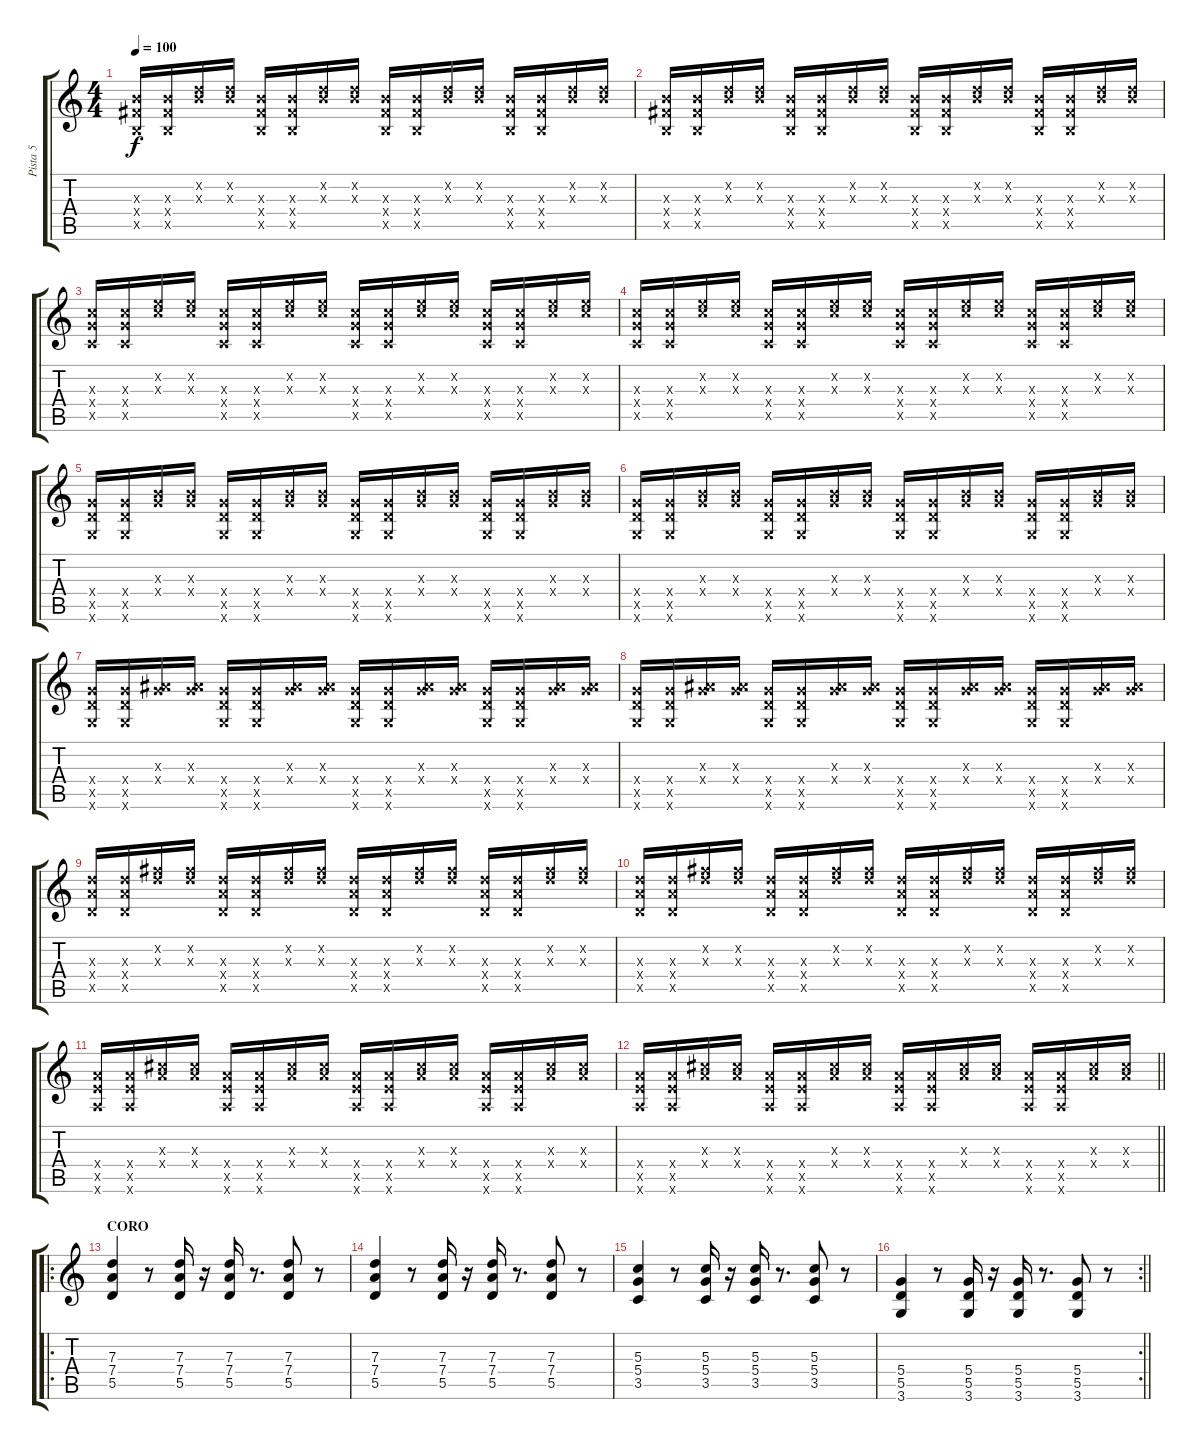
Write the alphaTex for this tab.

\track ("Pista 5" "Pista 5") {instrument distortionguitar}
\staff {score tabs}
\tuning (E4 B3 G3 D3 A2 E2) {hide}
\ts (4 4)
\tempo 100
\clef g2
\ks c
(4.3{x} 4.4{x} 2.5{x}).16{dy f} (4.3{x} 4.4{x} 2.5{x}).16 (3.2{x} 4.3{x}).16 (3.2{x} 4.3{x}).16 (4.3{x} 4.4{x} 2.5{x}).16 (4.3{x} 4.4{x} 2.5{x}).16 (3.2{x} 4.3{x}).16 (3.2{x} 4.3{x}).16 (4.3{x} 4.4{x} 2.5{x}).16 (4.3{x} 4.4{x} 2.5{x}).16 (3.2{x} 4.3{x}).16 (3.2{x} 4.3{x}).16 (4.3{x} 4.4{x} 2.5{x}).16 (4.3{x} 4.4{x} 2.5{x}).16 (3.2{x} 4.3{x}).16 (3.2{x} 4.3{x}).16 |
(4.3{x} 4.4{x} 2.5{x}).16 (4.3{x} 4.4{x} 2.5{x}).16 (3.2{x} 4.3{x}).16 (3.2{x} 4.3{x}).16 (4.3{x} 4.4{x} 2.5{x}).16 (4.3{x} 4.4{x} 2.5{x}).16 (3.2{x} 4.3{x}).16 (3.2{x} 4.3{x}).16 (4.3{x} 4.4{x} 2.5{x}).16 (4.3{x} 4.4{x} 2.5{x}).16 (3.2{x} 4.3{x}).16 (3.2{x} 4.3{x}).16 (4.3{x} 4.4{x} 2.5{x}).16 (4.3{x} 4.4{x} 2.5{x}).16 (3.2{x} 4.3{x}).16 (3.2{x} 4.3{x}).16 |
(5.3{x} 5.4{x} 3.5{x}).16 (5.3{x} 5.4{x} 3.5{x}).16 (5.2{x} 5.3{x}).16 (5.2{x} 5.3{x}).16 (5.3{x} 5.4{x} 3.5{x}).16 (5.3{x} 5.4{x} 3.5{x}).16 (5.2{x} 5.3{x}).16 (5.2{x} 5.3{x}).16 (5.3{x} 5.4{x} 3.5{x}).16 (5.3{x} 5.4{x} 3.5{x}).16 (5.2{x} 5.3{x}).16 (5.2{x} 5.3{x}).16 (5.3{x} 5.4{x} 3.5{x}).16 (5.3{x} 5.4{x} 3.5{x}).16 (5.2{x} 5.3{x}).16 (5.2{x} 5.3{x}).16 |
(5.3{x} 5.4{x} 3.5{x}).16 (5.3{x} 5.4{x} 3.5{x}).16 (5.2{x} 5.3{x}).16 (5.2{x} 5.3{x}).16 (5.3{x} 5.4{x} 3.5{x}).16 (5.3{x} 5.4{x} 3.5{x}).16 (5.2{x} 5.3{x}).16 (5.2{x} 5.3{x}).16 (5.3{x} 5.4{x} 3.5{x}).16 (5.3{x} 5.4{x} 3.5{x}).16 (5.2{x} 5.3{x}).16 (5.2{x} 5.3{x}).16 (5.3{x} 5.4{x} 3.5{x}).16 (5.3{x} 5.4{x} 3.5{x}).16 (5.2{x} 5.3{x}).16 (5.2{x} 5.3{x}).16 |
(5.4{x} 5.5{x} 3.6{x}).16 (5.4{x} 5.5{x} 3.6{x}).16 (4.3{x} 5.4{x}).16 (4.3{x} 5.4{x}).16 (5.4{x} 5.5{x} 3.6{x}).16 (5.4{x} 5.5{x} 3.6{x}).16 (4.3{x} 5.4{x}).16 (4.3{x} 5.4{x}).16 (5.4{x} 5.5{x} 3.6{x}).16 (5.4{x} 5.5{x} 3.6{x}).16 (4.3{x} 5.4{x}).16 (4.3{x} 5.4{x}).16 (5.4{x} 5.5{x} 3.6{x}).16 (5.4{x} 5.5{x} 3.6{x}).16 (4.3{x} 5.4{x}).16 (4.3{x} 5.4{x}).16 |
(5.4{x} 5.5{x} 3.6{x}).16 (5.4{x} 5.5{x} 3.6{x}).16 (4.3{x} 5.4{x}).16 (4.3{x} 5.4{x}).16 (5.4{x} 5.5{x} 3.6{x}).16 (5.4{x} 5.5{x} 3.6{x}).16 (4.3{x} 5.4{x}).16 (4.3{x} 5.4{x}).16 (5.4{x} 5.5{x} 3.6{x}).16 (5.4{x} 5.5{x} 3.6{x}).16 (4.3{x} 5.4{x}).16 (4.3{x} 5.4{x}).16 (5.4{x} 5.5{x} 3.6{x}).16 (5.4{x} 5.5{x} 3.6{x}).16 (4.3{x} 5.4{x}).16 (4.3{x} 5.4{x}).16 |
(5.4{x} 5.5{x} 3.6{x}).16 (5.4{x} 5.5{x} 3.6{x}).16 (3.3{x} 5.4{x}).16 (3.3{x} 5.4{x}).16 (5.4{x} 5.5{x} 3.6{x}).16 (5.4{x} 5.5{x} 3.6{x}).16 (3.3{x} 5.4{x}).16 (3.3{x} 5.4{x}).16 (5.4{x} 5.5{x} 3.6{x}).16 (5.4{x} 5.5{x} 3.6{x}).16 (3.3{x} 5.4{x}).16 (3.3{x} 5.4{x}).16 (5.4{x} 5.5{x} 3.6{x}).16 (5.4{x} 5.5{x} 3.6{x}).16 (3.3{x} 5.4{x}).16 (3.3{x} 5.4{x}).16 |
(5.4{x} 5.5{x} 3.6{x}).16 (5.4{x} 5.5{x} 3.6{x}).16 (3.3{x} 5.4{x}).16 (3.3{x} 5.4{x}).16 (5.4{x} 5.5{x} 3.6{x}).16 (5.4{x} 5.5{x} 3.6{x}).16 (3.3{x} 5.4{x}).16 (3.3{x} 5.4{x}).16 (5.4{x} 5.5{x} 3.6{x}).16 (5.4{x} 5.5{x} 3.6{x}).16 (3.3{x} 5.4{x}).16 (3.3{x} 5.4{x}).16 (5.4{x} 5.5{x} 3.6{x}).16 (5.4{x} 5.5{x} 3.6{x}).16 (3.3{x} 5.4{x}).16 (3.3{x} 5.4{x}).16 |
(7.3{x} 7.4{x} 5.5{x}).16 (7.3{x} 7.4{x} 5.5{x}).16 (7.2{x} 7.3{x}).16 (7.2{x} 7.3{x}).16 (7.3{x} 7.4{x} 5.5{x}).16 (7.3{x} 7.4{x} 5.5{x}).16 (7.2{x} 7.3{x}).16 (7.2{x} 7.3{x}).16 (7.3{x} 7.4{x} 5.5{x}).16 (7.3{x} 7.4{x} 5.5{x}).16 (7.2{x} 7.3{x}).16 (7.2{x} 7.3{x}).16 (7.3{x} 7.4{x} 5.5{x}).16 (7.3{x} 7.4{x} 5.5{x}).16 (7.2{x} 7.3{x}).16 (7.2{x} 7.3{x}).16 |
(7.3{x} 7.4{x} 5.5{x}).16 (7.3{x} 7.4{x} 5.5{x}).16 (7.2{x} 7.3{x}).16 (7.2{x} 7.3{x}).16 (7.3{x} 7.4{x} 5.5{x}).16 (7.3{x} 7.4{x} 5.5{x}).16 (7.2{x} 7.3{x}).16 (7.2{x} 7.3{x}).16 (7.3{x} 7.4{x} 5.5{x}).16 (7.3{x} 7.4{x} 5.5{x}).16 (7.2{x} 7.3{x}).16 (7.2{x} 7.3{x}).16 (7.3{x} 7.4{x} 5.5{x}).16 (7.3{x} 7.4{x} 5.5{x}).16 (7.2{x} 7.3{x}).16 (7.2{x} 7.3{x}).16 |
(7.4{x} 7.5{x} 5.6{x}).16 (7.4{x} 7.5{x} 5.6{x}).16 (6.3{x} 7.4{x}).16 (6.3{x} 7.4{x}).16 (7.4{x} 7.5{x} 5.6{x}).16 (7.4{x} 7.5{x} 5.6{x}).16 (6.3{x} 7.4{x}).16 (6.3{x} 7.4{x}).16 (7.4{x} 7.5{x} 5.6{x}).16 (7.4{x} 7.5{x} 5.6{x}).16 (6.3{x} 7.4{x}).16 (6.3{x} 7.4{x}).16 (7.4{x} 7.5{x} 5.6{x}).16 (7.4{x} 7.5{x} 5.6{x}).16 (6.3{x} 7.4{x}).16 (6.3{x} 7.4{x}).16 |
\barLineRight lightlight
(7.4{x} 7.5{x} 5.6{x}).16 (7.4{x} 7.5{x} 5.6{x}).16 (6.3{x} 7.4{x}).16 (6.3{x} 7.4{x}).16 (7.4{x} 7.5{x} 5.6{x}).16 (7.4{x} 7.5{x} 5.6{x}).16 (6.3{x} 7.4{x}).16 (6.3{x} 7.4{x}).16 (7.4{x} 7.5{x} 5.6{x}).16 (7.4{x} 7.5{x} 5.6{x}).16 (6.3{x} 7.4{x}).16 (6.3{x} 7.4{x}).16 (7.4{x} 7.5{x} 5.6{x}).16 (7.4{x} 7.5{x} 5.6{x}).16 (6.3{x} 7.4{x}).16 (6.3{x} 7.4{x}).16 |
\ro
\section ("" "CORO")
(7.3 7.4 5.5).4 r.8 (7.3 7.4 5.5).16 r.16 (7.3 7.4 5.5).16 r.8{d} (7.3 7.4 5.5).8 r.8 |
(7.3 7.4 5.5).4 r.8 (7.3 7.4 5.5).16 r.16 (7.3 7.4 5.5).16 r.8{d} (7.3 7.4 5.5).8 r.8 |
(5.3 5.4 3.5).4 r.8 (5.3 5.4 3.5).16 r.16 (5.3 5.4 3.5).16 r.8{d} (5.3 5.4 3.5).8 r.8 |
\rc 2
\barLineRight lightlight
(5.4 5.5 3.6).4 r.8 (5.4 5.5 3.6).16 r.16 (5.4 5.5 3.6).16 r.8{d} (5.4 5.5 3.6).8 r.8
